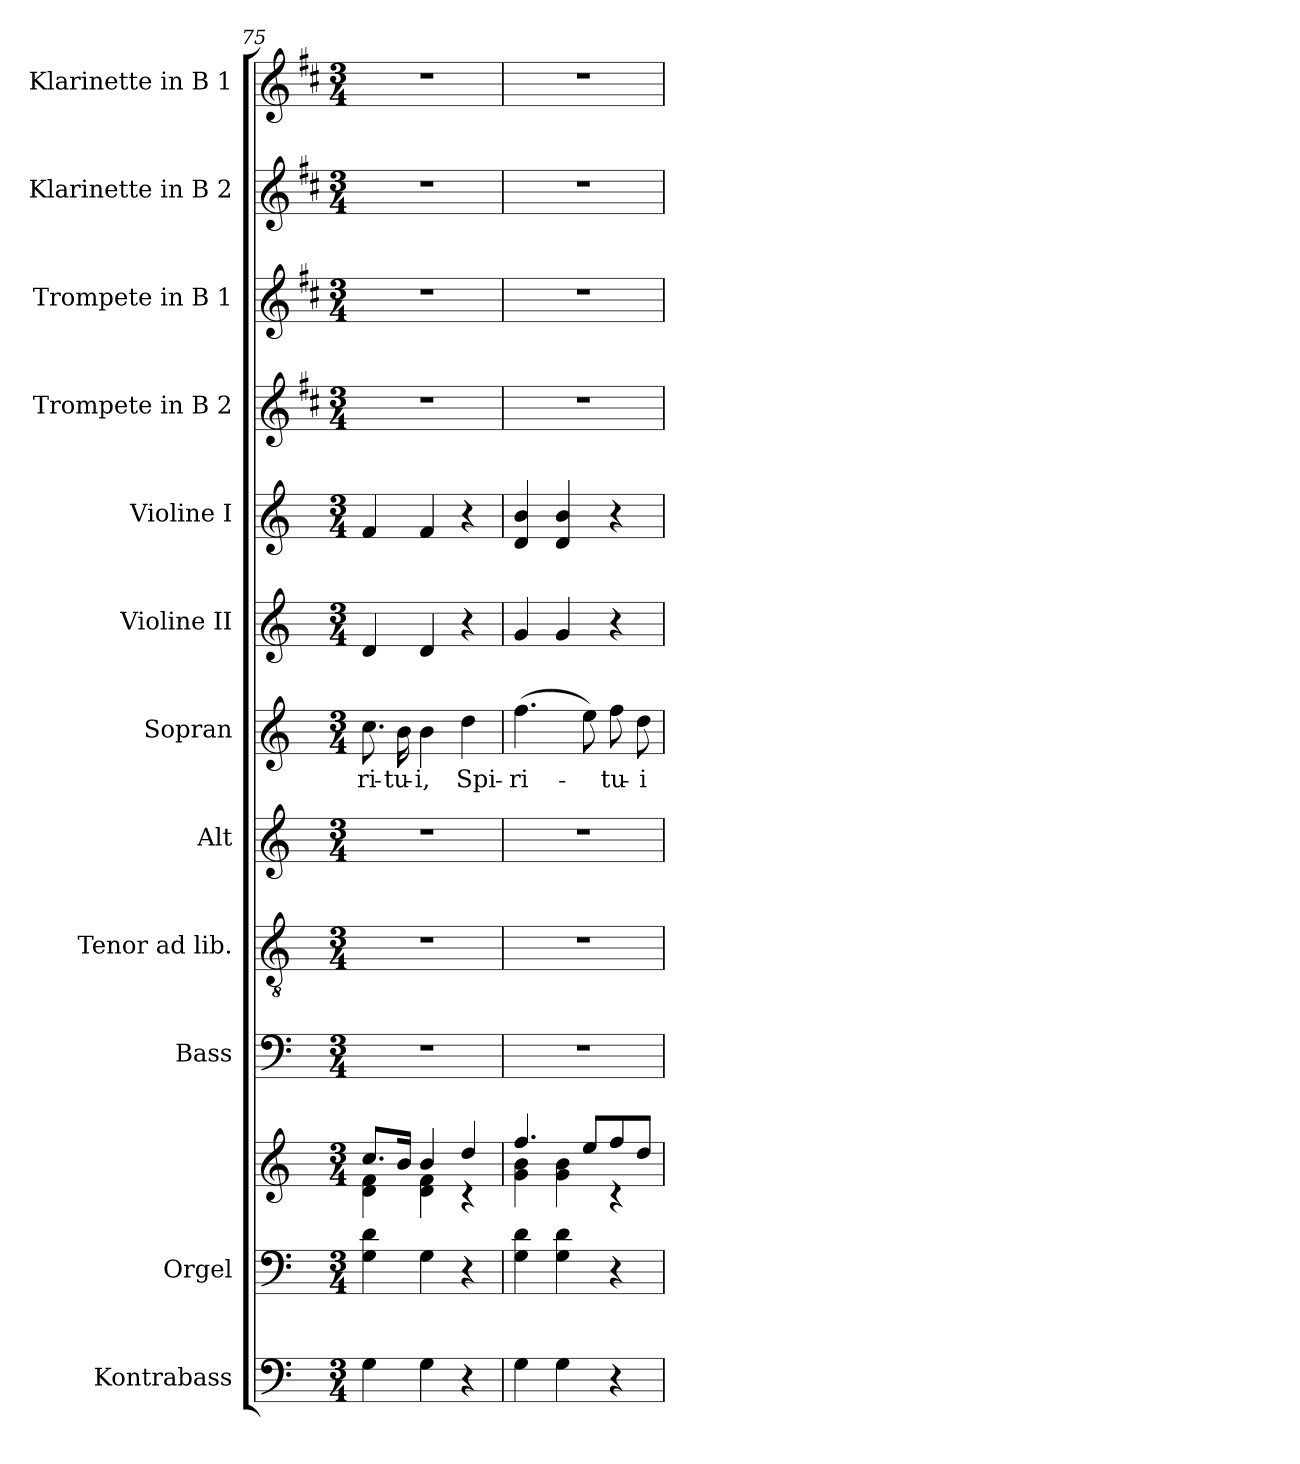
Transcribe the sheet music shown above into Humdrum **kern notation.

**kern	**kern	**kern	**kern	**kern	**kern	**kern	**text	**kern	**kern	**kern	**kern	**kern	**kern
*part12	*part11	*part11	*part10	*part9	*part8	*part7	*part7	*part6	*part5	*part4	*part3	*part2	*part1
*staff13	*staff12	*staff11	*staff10	*staff9	*staff8	*staff7	*staff7	*staff6	*staff5	*staff4	*staff3	*staff2	*staff1
*I"Kontrabass	*I"Orgel	*	*I"Bass	*I"Tenor ad lib.	*I"Alt	*I"Sopran	*	*I"Violine II	*I"Violine I	*I"Trompete in B 2	*I"Trompete in B 1	*I"Klarinette in B 2	*I"Klarinette in B 1
*I'Kb.	*I'Org.	*	*I'B	*I'T	*I'A	*I'S	*	*I'Vl. II	*I'Vl. I	*	*	*	*
*clefF4	*clefF4	*clefG2	*clefF4	*clefGv2	*clefG2	*clefG2	*	*clefG2	*clefG2	*clefG2	*clefG2	*clefG2	*clefG2
*ITrd7c12	*	*	*	*	*	*	*	*	*	*ITrd1c2	*ITrd1c2	*ITrd1c2	*ITrd1c2
*k[]	*k[]	*k[]	*k[]	*k[]	*k[]	*k[]	*	*k[]	*k[]	*k[]	*k[]	*k[]	*k[]
*C:	*C:	*C:	*C:	*C:	*C:	*C:	*	*C:	*C:	*C:	*C:	*C:	*C:
*M3/4	*M3/4	*M3/4	*M3/4	*M3/4	*M3/4	*M3/4	*	*M3/4	*M3/4	*M3/4	*M3/4	*M3/4	*M3/4
=75	=75	=75	=75	=75	=75	=75	=75	=75	=75	=75	=75	=75	=75
*	*	*^	*	*	*	*	*	*	*	*	*	*	*
!	!	!	!	!	!	!	!	!LO:LY:b	!	!	!	!	!	!
4GG\	4G\ 4d\	8.cc/L	4d\ 4f\	2.r	2.r	2.r	8.cc\	-ri-	4d/	4f/	2.r	2.r	2.r	2.r
!	!	!	!	!	!	!	!	!LO:LY:b	!	!	!	!	!	!
.	.	16b/Jk	.	.	.	.	16b\	-tu-	.	.	.	.	.	.
!	!	!	!	!	!	!	!	!LO:LY:b	!	!	!	!	!	!
4GG\	4G\	4b/	4d\ 4f\	.	.	.	4b\	-i,	4d/	4f/	.	.	.	.
!	!	!	!	!	!	!	!	!LO:LY:b	!	!	!	!	!	!
4r	4r	4dd/	4rc	.	.	.	4dd\	Spi-	4r	4r	.	.	.	.
!!LO:PB:g=z
=76	=76	=76	=76	=76	=76	=76	=76	=76	=76	=76	=76	=76	=76	=76
!	!	!	!	!	!	!	!	!LO:LY:b	!	!	!	!	!	!
4GG\	4G\ 4d\	4.ff/	4g\ 4b\	2.r	2.r	2.r	(>4.ff\	-ri-	4g/	4d/ 4b/	2.r	2.r	2.r	2.r
4GG\	4G\ 4d\	.	4g\ 4b\	.	.	.	.	.	4g/	4d/ 4b/	.	.	.	.
.	.	8ee/L	.	.	.	.	8ee\)	.	.	.	.	.	.	.
!	!	!	!	!	!	!	!	!LO:LY:b	!	!	!	!	!	!
4r	4r	8ff/	4rc	.	.	.	8ff\	-tu-	4r	4r	.	.	.	.
!	!	!	!	!	!	!	!	!LO:LY:b	!	!	!	!	!	!
.	.	8dd/J	.	.	.	.	8dd\	-i	.	.	.	.	.	.
*	*	*v	*v	*	*	*	*	*	*	*	*	*	*	*
=	=	=	=	=	=	=	=	=	=	=	=	=	=
*-	*-	*-	*-	*-	*-	*-	*-	*-	*-	*-	*-	*-	*-
